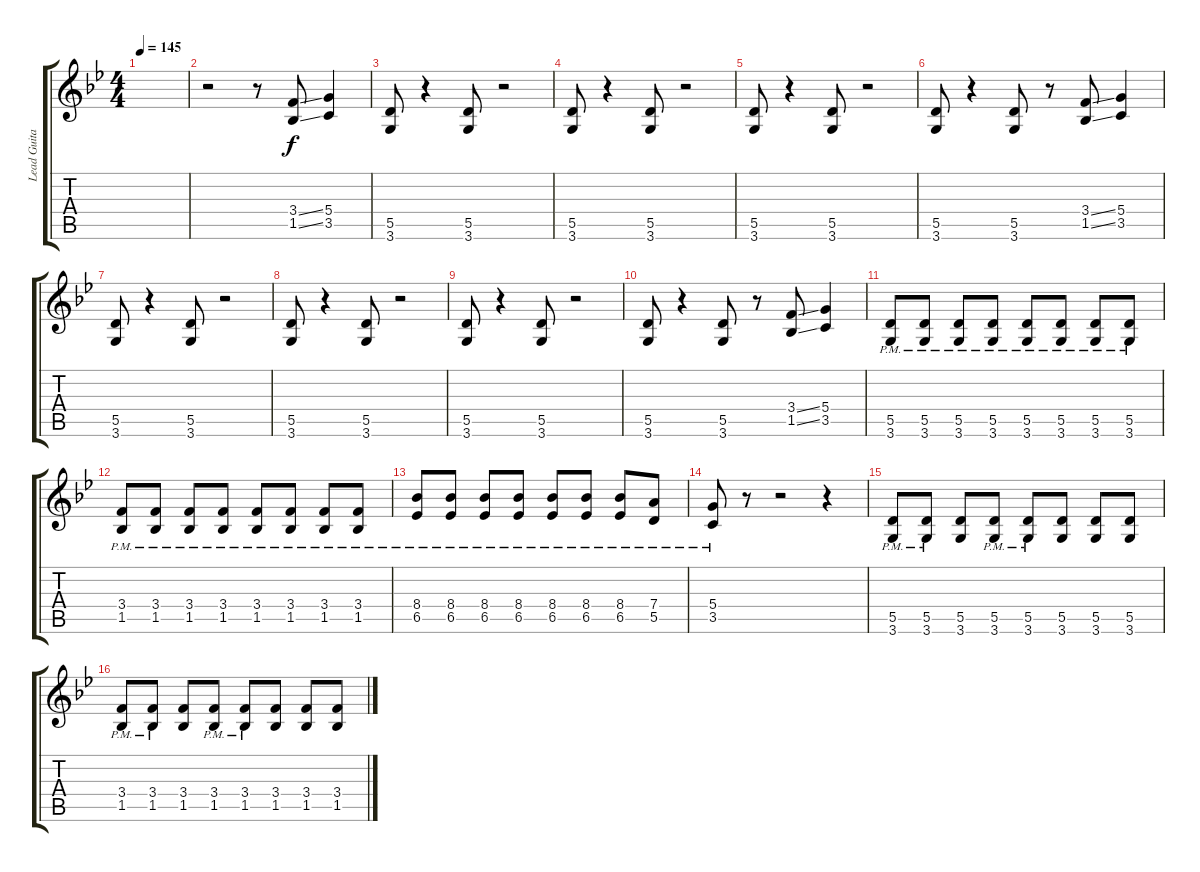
\track ("Lead Guitar" "Lead Guita") {instrument distortionguitar}
\staff {score tabs}
\tuning (E4 B3 G3 D3 A2 E2) {hide}
\ts (4 4)
\tempo 145
\clef g2
\ks gminor
|
r.2 r.8 (3.4{ss} 1.5{ss}).8 (5.4 3.5).4 |
(5.5 3.6).8 r.4 (5.5 3.6).8 r.2 |
(5.5 3.6).8 r.4 (5.5 3.6).8 r.2 |
(5.5 3.6).8 r.4 (5.5 3.6).8 r.2 |
(5.5 3.6).8 r.4 (5.5 3.6).8 r.8 (3.4{ss} 1.5{ss}).8 (5.4 3.5).4 |
(5.5 3.6).8 r.4 (5.5 3.6).8 r.2 |
(5.5 3.6).8 r.4 (5.5 3.6).8 r.2 |
(5.5 3.6).8 r.4 (5.5 3.6).8 r.2 |
(5.5 3.6).8 r.4 (5.5 3.6).8 r.8 (3.4{ss} 1.5{ss}).8 (5.4 3.5).4 |
(5.5{pm} 3.6{pm}).8 (5.5{pm} 3.6{pm}).8 (5.5{pm} 3.6{pm}).8 (5.5{pm} 3.6{pm}).8 (5.5{pm} 3.6{pm}).8 (5.5{pm} 3.6{pm}).8 (5.5{pm} 3.6{pm}).8 (5.5{pm} 3.6{pm}).8 |
(3.4{pm} 1.5{pm}).8 (3.4{pm} 1.5{pm}).8 (3.4{pm} 1.5{pm}).8 (3.4{pm} 1.5{pm}).8 (3.4{pm} 1.5{pm}).8 (3.4{pm} 1.5{pm}).8 (3.4{pm} 1.5{pm}).8 (3.4{pm} 1.5{pm}).8 |
(8.4{pm} 6.5{pm}).8 (8.4{pm} 6.5{pm}).8 (8.4{pm} 6.5{pm}).8 (8.4{pm} 6.5{pm}).8 (8.4{pm} 6.5{pm}).8 (8.4{pm} 6.5{pm}).8 (8.4{pm} 6.5{pm}).8 (7.4{pm} 5.5{pm}).8 |
(5.4{pm} 3.5{pm}).8 r.8 r.2 r.4 |
(5.5{pm} 3.6{pm}).8 (5.5{pm} 3.6{pm}).8 (5.5 3.6).8 (5.5{pm} 3.6{pm}).8 (5.5{pm} 3.6{pm}).8 (5.5 3.6).8 (5.5 3.6).8 (5.5 3.6).8 |
(3.4{pm} 1.5{pm}).8 (3.4{pm} 1.5{pm}).8 (3.4 1.5).8 (3.4{pm} 1.5{pm}).8 (3.4{pm} 1.5{pm}).8 (3.4 1.5).8 (3.4 1.5).8 (3.4 1.5).8
